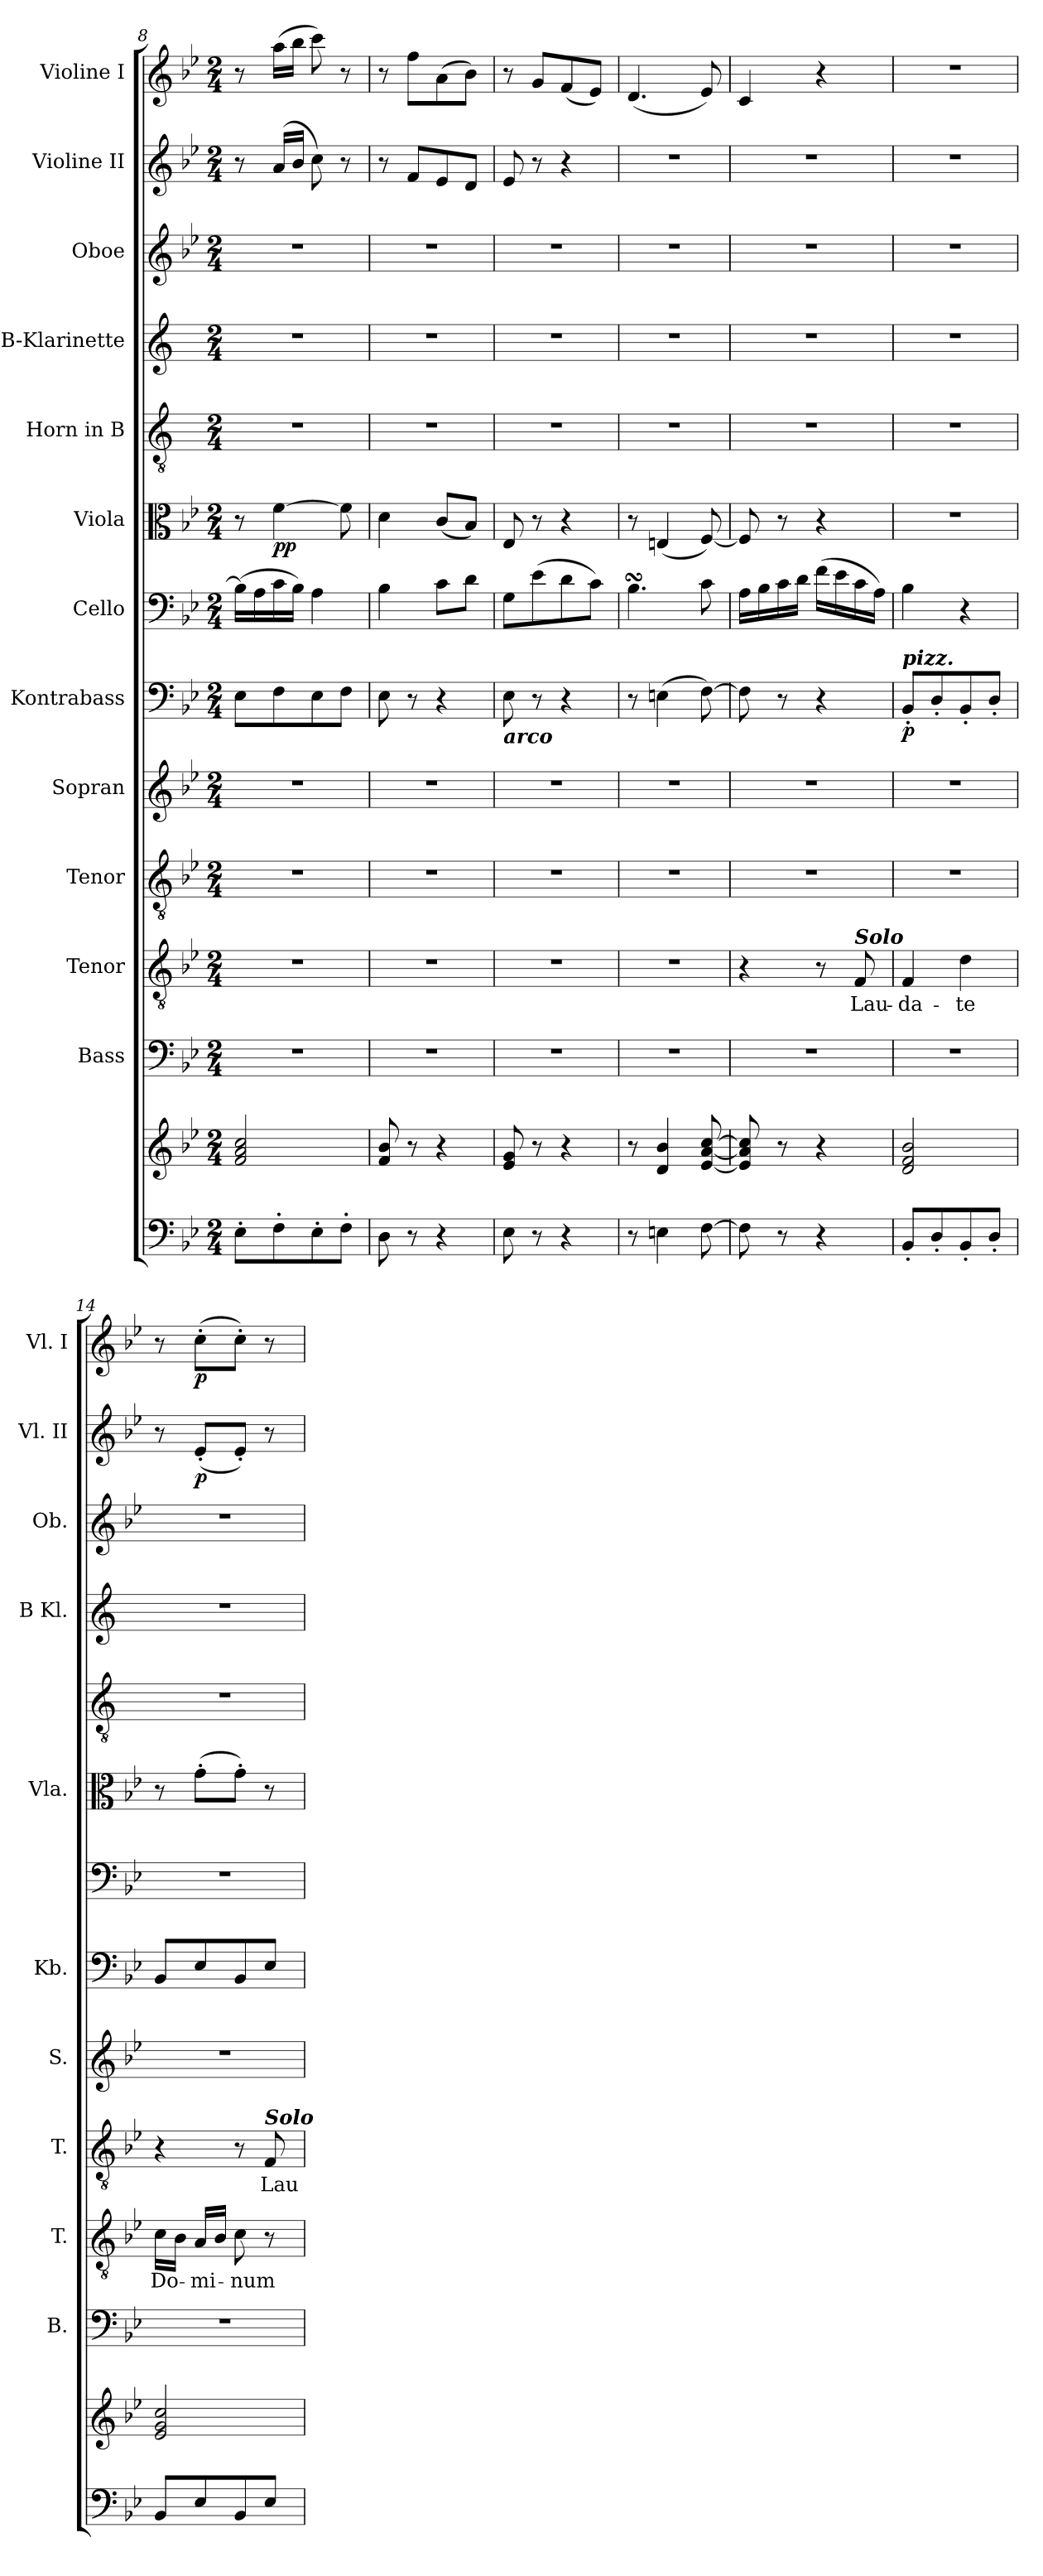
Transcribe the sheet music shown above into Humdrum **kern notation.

**kern	**kern	**kern	**kern	**text	**kern	**text	**kern	**kern	**dynam	**kern	**kern	**dynam	**kern	**kern	**kern	**kern	**dynam	**kern	**dynam
*part13	*part13	*part12	*part11	*part11	*part10	*part10	*part9	*part8	*part8	*part7	*part6	*part6	*part5	*part4	*part3	*part2	*part2	*part1	*part1
*staff14	*staff13	*staff12	*staff11	*staff11	*staff10	*staff10	*staff9	*staff8	*staff8	*staff7	*staff6	*staff6	*staff5	*staff4	*staff3	*staff2	*staff2	*staff1	*staff1
*	*	*I"Bass	*I"Tenor	*	*I"Tenor	*	*I"Sopran	*I"Kontrabass	*	*I"Cello	*I"Viola	*	*I"Horn in B	*I"B-Klarinette	*I"Oboe	*I"Violine II	*	*I"Violine I	*
*	*	*I'B.	*I'T.	*	*I'T.	*	*I'S.	*I'Kb.	*	*	*I'Vla.	*	*	*I'B Kl.	*I'Ob.	*I'Vl. II	*	*I'Vl. I	*
!!LO:PB:g=z
*clefF4	*clefG2	*clefF4	*clefGv2	*	*clefGv2	*	*clefG2	*clefF4	*	*clefF4	*clefC3	*	*clefGv2	*clefG2	*clefG2	*clefG2	*	*clefG2	*
*	*	*	*	*	*	*	*	*ITrd7c12	*	*	*	*	*ITrd4c7	*ITrd1c2	*	*	*	*	*
*k[b-e-]	*k[b-e-]	*k[b-e-]	*k[b-e-]	*	*k[b-e-]	*	*k[b-e-]	*k[b-e-]	*	*k[b-e-]	*k[b-e-]	*	*k[b-]	*k[b-e-]	*k[b-e-]	*k[b-e-]	*	*k[b-e-]	*
*B-:	*B-:	*B-:	*B-:	*	*B-:	*	*B-:	*B-:	*	*B-:	*B-:	*	*F:	*B-:	*B-:	*B-:	*	*B-:	*
*M2/4	*M2/4	*M2/4	*M2/4	*	*M2/4	*	*M2/4	*M2/4	*	*M2/4	*M2/4	*	*M2/4	*M2/4	*M2/4	*M2/4	*	*M2/4	*
=8	=8	=8	=8	=8	=8	=8	=8	=8	=8	=8	=8	=8	=8	=8	=8	=8	=8	=8	=8
8E-'>\L	2f/ 2a/ 2cc/	2r	2r	.	2r	.	2r	8EE-\L	.	(>16B-\LL]	8r	.	2r	2r	2r	8r	.	8r	.
.	.	.	.	.	.	.	.	.	.	16A\	.	.	.	.	.	.	.	.	.
!	!	!	!	!	!	!	!	!	!	!	!	!LO:DY:b	!	!	!	!	!	!	!
8F'>\	.	.	.	.	.	.	.	8FF\	.	16c\	[4f\	pp	.	.	.	(>16a/LL	.	(>16aa\LL	.
.	.	.	.	.	.	.	.	.	.	16B-\JJ)	.	.	.	.	.	16b-/JJ	.	16bb-\JJ	.
8E-'>\	.	.	.	.	.	.	.	8EE-\	.	4A\	.	.	.	.	.	8cc\)	.	8ccc\)	.
8F'>\J	.	.	.	.	.	.	.	8FF\J	.	.	8f\]	.	.	.	.	8r	.	8r	.
=9	=9	=9	=9	=9	=9	=9	=9	=9	=9	=9	=9	=9	=9	=9	=9	=9	=9	=9	=9
8D\	8f/ 8b-/	2r	2r	.	2r	.	2r	8EE-\	.	4B-\	4d\	.	2r	2r	2r	8r	.	8r	.
8r	8r	.	.	.	.	.	.	8r	.	.	.	.	.	.	.	8f/L	.	8ff\L	.
4r	4r	.	.	.	.	.	.	4r	.	8c\L	(<8c/L	.	.	.	.	8e-/	.	(>8a\	.
.	.	.	.	.	.	.	.	.	.	8d\J	8B-/J)	.	.	.	.	8d/J	.	8b-\J)	.
=10	=10	=10	=10	=10	=10	=10	=10	=10	=10	=10	=10	=10	=10	=10	=10	=10	=10	=10	=10
!	!	!	!	!	!	!	!	!LO:TX:b:Bi:t=arco	!	!	!	!	!	!	!	!	!	!	!
8E-\	8e-/ 8g/	2r	2r	.	2r	.	2r	8EE-\	.	8G\L	8E-/	.	2r	2r	2r	8e-/	.	8r	.
8r	8r	.	.	.	.	.	.	8r	.	(>8e-\	8r	.	.	.	.	8r	.	8g/L	.
4r	4r	.	.	.	.	.	.	4r	.	8d\	4r	.	.	.	.	4r	.	(<8f/	.
.	.	.	.	.	.	.	.	.	.	8c\J)	.	.	.	.	.	.	.	8e-/J)	.
=11	=11	=11	=11	=11	=11	=11	=11	=11	=11	=11	=11	=11	=11	=11	=11	=11	=11	=11	=11
8r	8r	2r	2r	.	2r	.	2r	8r	.	4.B-sSSs\	8r	.	2r	2r	2r	2r	.	(<4.d/	.
4En\	4d/ 4b-/	.	.	.	.	.	.	(>4EEn\	.	.	(<4En/	.	.	.	.	.	.	.	.
[8F\	[8e-/ [8a/ [8cc/	.	.	.	.	.	.	[8FF\)	.	8c\	[8F/)	.	.	.	.	.	.	8e-/)	.
=12	=12	=12	=12	=12	=12	=12	=12	=12	=12	=12	=12	=12	=12	=12	=12	=12	=12	=12	=12
8F\]	8e-/] 8a/] 8cc/]	2r	4r	.	2r	.	2r	8FF\]	.	16A\LL	8F/]	.	2r	2r	2r	2r	.	4c/	.
.	.	.	.	.	.	.	.	.	.	16B-\	.	.	.	.	.	.	.	.	.
8r	8r	.	.	.	.	.	.	8r	.	16c\	8r	.	.	.	.	.	.	.	.
.	.	.	.	.	.	.	.	.	.	16d\JJ	.	.	.	.	.	.	.	.	.
4r	4r	.	8r	.	.	.	.	4r	.	(>16f\LL	4r	.	.	.	.	.	.	4r	.
.	.	.	.	.	.	.	.	.	.	16e-\	.	.	.	.	.	.	.	.	.
!	!	!	!LO:TX:a:Bi:t=Solo	!	!	!	!	!	!	!	!	!	!	!	!	!	!	!	!
!	!	!	!	!LO:LY:b	!	!	!	!	!	!	!	!	!	!	!	!	!	!	!
.	.	.	8F/	Lau-	.	.	.	.	.	16c\	.	.	.	.	.	.	.	.	.
.	.	.	.	.	.	.	.	.	.	16A\JJ)	.	.	.	.	.	.	.	.	.
=13	=13	=13	=13	=13	=13	=13	=13	=13	=13	=13	=13	=13	=13	=13	=13	=13	=13	=13	=13
!	!	!	!	!	!	!	!	!LO:TX:a:Bi:t=pizz.	!	!	!	!	!	!	!	!	!	!	!
!	!	!	!	!LO:LY:b	!	!	!	!	!LO:DY:b	!	!	!	!	!	!	!	!	!	!
8BB-'</L	2d/ 2f/ 2b-/	2r	4F/	-da-	2r	.	2r	8BBB-'</L	p	4B-\	2r	.	2r	2r	2r	2r	.	2r	.
8D'</	.	.	.	.	.	.	.	8DD'</	.	.	.	.	.	.	.	.	.	.	.
!	!	!	!	!LO:LY:b	!	!	!	!	!	!	!	!	!	!	!	!	!	!	!
8BB-'</	.	.	4d\	-te	.	.	.	8BBB-'</	.	4r	.	.	.	.	.	.	.	.	.
8D'</J	.	.	.	.	.	.	.	8DD'</J	.	.	.	.	.	.	.	.	.	.	.
=14	=14	=14	=14	=14	=14	=14	=14	=14	=14	=14	=14	=14	=14	=14	=14	=14	=14	=14	=14
!	!	!	!	!LO:LY:b	!	!	!	!	!	!	!	!	!	!	!	!	!	!	!
8BB-/L	2e-/ 2g/ 2cc/	2r	16c\LL	Do-	4r	.	2r	8BBB-/L	.	2r	8r	.	2r	2r	2r	8r	.	8r	.
.	.	.	16B-\JJ	.	.	.	.	.	.	.	.	.	.	.	.	.	.	.	.
!	!	!	!	!LO:LY:b	!	!	!	!	!	!	!	!	!	!	!	!	!LO:DY:b	!	!LO:DY:b
8E-/	.	.	16A/LL	-mi-	.	.	.	8EE-/	.	.	(>8g'>\L	.	.	.	.	(<8e-'</L	p	(>8cc'>\L	p
.	.	.	16B-/JJ	.	.	.	.	.	.	.	.	.	.	.	.	.	.	.	.
!	!	!	!	!LO:LY:b	!	!	!	!	!	!	!	!	!	!	!	!	!	!	!
8BB-/	.	.	8c\	-num	8r	.	.	8BBB-/	.	.	8g'>\J)	.	.	.	.	8e-'</J)	.	8cc'>\J)	.
!	!	!	!	!	!LO:TX:a:Bi:t=Solo	!	!	!	!	!	!	!	!	!	!	!	!	!	!
!	!	!	!	!	!	!LO:LY:b	!	!	!	!	!	!	!	!	!	!	!	!	!
8E-/J	.	.	8r	.	8F/	Lau-	.	8EE-/J	.	.	8r	.	.	.	.	8r	.	8r	.
=	=	=	=	=	=	=	=	=	=	=	=	=	=	=	=	=	=	=	=
*-	*-	*-	*-	*-	*-	*-	*-	*-	*-	*-	*-	*-	*-	*-	*-	*-	*-	*-	*-
